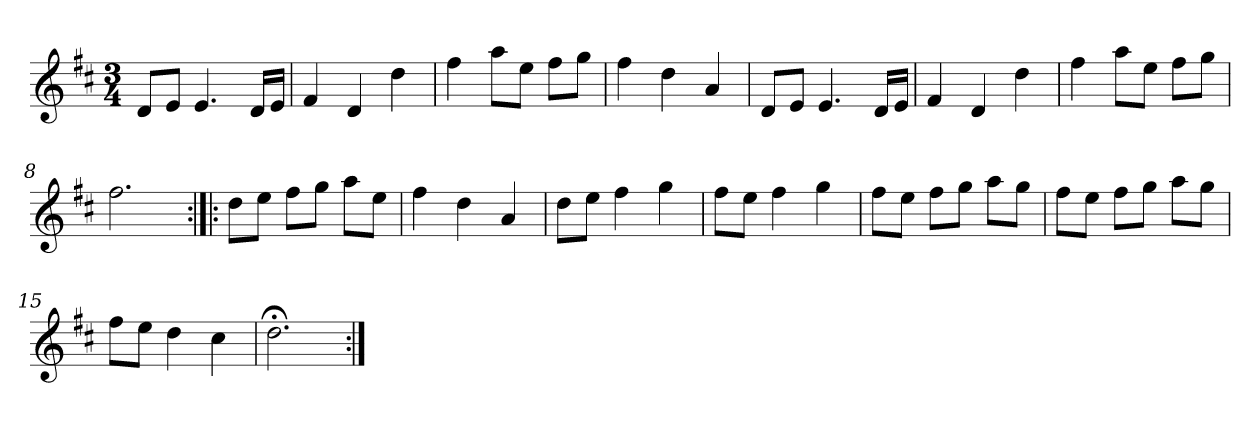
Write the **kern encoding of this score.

**kern
*part1
*staff1
*clefG2
*k[f#c#]
*D:
*M3/4
*MM120
=1
8d/L
8e/J
4.e
16d/LL
16e/JJ
=2
4f#
4d
4dd
=3
4ff#
8aa\L
8ee\J
8ff#\L
8gg\J
=4
4ff#
4dd
4a
=5
8d/L
8e/J
4.e
16d/LL
16e/JJ
=6
4f#
4d
4dd
=7
4ff#
8aa\L
8ee\J
8ff#\L
8gg\J
=8
2.ff#
=9:|!|:
8dd\L
8ee\J
8ff#\L
8gg\J
8aa\L
8ee\J
=10
4ff#
4dd
4a
=11
8dd\L
8ee\J
4ff#
4gg
=12
8ff#\L
8ee\J
4ff#
4gg
=13
8ff#\L
8ee\J
8ff#\L
8gg\J
8aa\L
8gg\J
=14
8ff#\L
8ee\J
8ff#\L
8gg\J
8aa\L
8gg\J
=15
8ff#\L
8ee\J
4dd
4cc#
=16
2.dd;<
=:|!
*-
